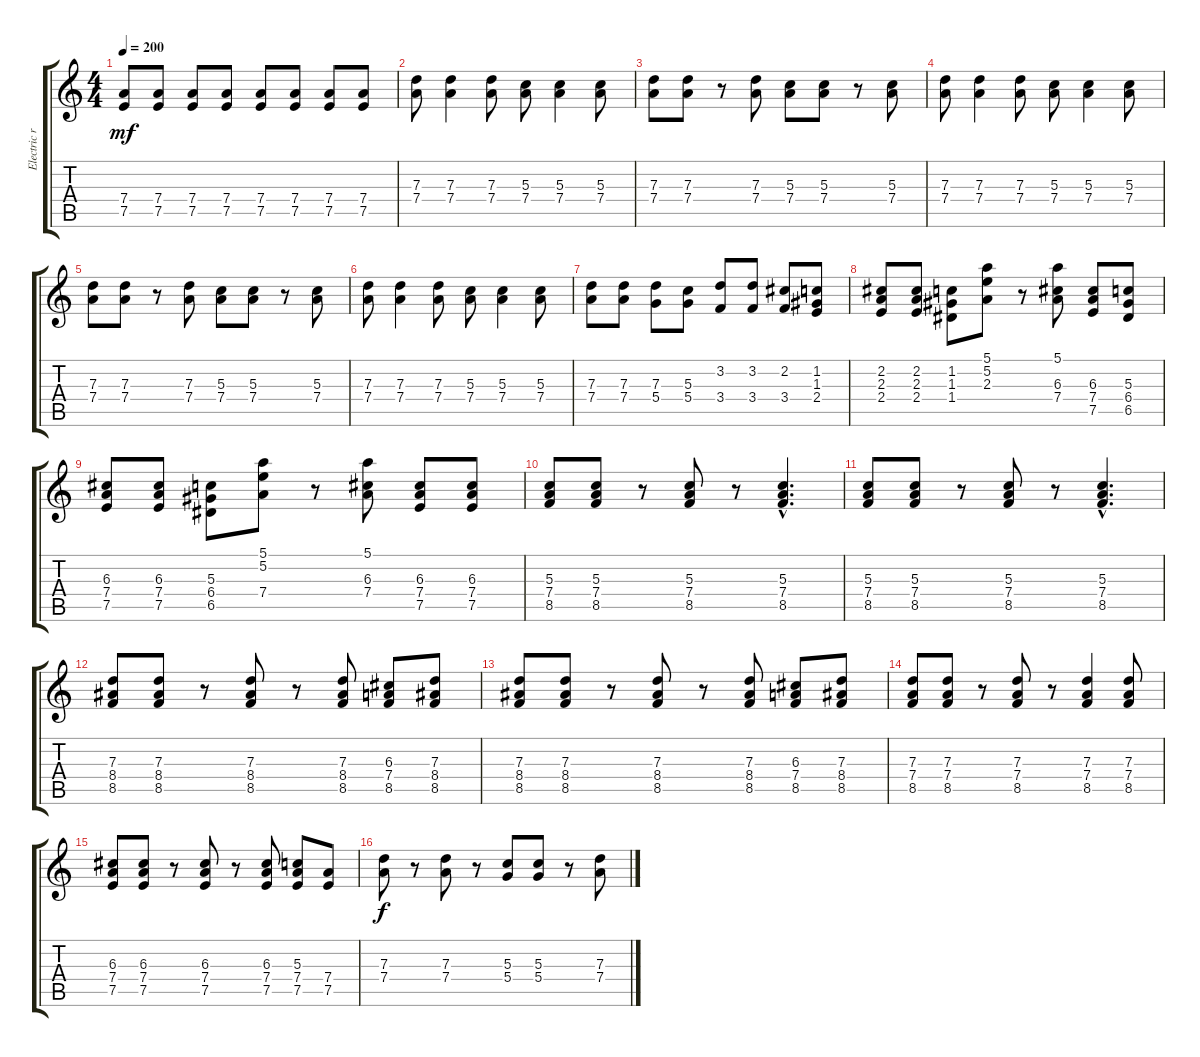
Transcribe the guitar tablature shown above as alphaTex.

\track ("Electric rhythm" "Electric r") {instrument electricguitarclean}
\staff {score tabs}
\tuning (E4 B3 G3 D3 A2 E2) {hide}
\ts (4 4)
\tempo 200
\clef g2
\ks c
(7.4 7.5).8{dy mf} (7.4 7.5).8 (7.4 7.5).8 (7.4 7.5).8 (7.4 7.5).8 (7.4 7.5).8 (7.4 7.5).8 (7.4 7.5).8 |
(7.3 7.4).8 (7.3 7.4).4 (7.3 7.4).8 (5.3 7.4).8 (5.3 7.4).4 (5.3 7.4).8 |
(7.3 7.4).8 (7.3 7.4).8 r.8 (7.3 7.4).8 (5.3 7.4).8 (5.3 7.4).8 r.8 (5.3 7.4).8 |
(7.3 7.4).8 (7.3 7.4).4 (7.3 7.4).8 (5.3 7.4).8 (5.3 7.4).4 (5.3 7.4).8 |
(7.3 7.4).8 (7.3 7.4).8 r.8 (7.3 7.4).8 (5.3 7.4).8 (5.3 7.4).8 r.8 (5.3 7.4).8 |
(7.3 7.4).8 (7.3 7.4).4 (7.3 7.4).8 (5.3 7.4).8 (5.3 7.4).4 (5.3 7.4).8 |
(7.3 7.4).8 (7.3 7.4).8 (7.3 5.4).8 (5.3 5.4).8 (3.2 3.4).8 (3.2 3.4).8 (2.2 3.4).8 (1.2 1.3 2.4).8 |
(2.2 2.3 2.4).8 (2.2 2.3 2.4).8 (1.2 1.3 1.4).8 (5.1 5.2 2.3).8 r.8 (5.1 6.3 7.4).8 (6.3 7.4 7.5).8 (5.3 6.4 6.5).8 |
(6.3 7.4 7.5).8 (6.3 7.4 7.5).8 (5.3 6.4 6.5).8 (5.1 5.2 7.4).8 r.8 (5.1 6.3 7.4).8 (6.3 7.4 7.5).8 (6.3 7.4 7.5).8 |
(5.3 7.4 8.5).8 (5.3 7.4 8.5).8 r.8 (5.3 7.4 8.5).8 r.8 (5.3{hac} 7.4{hac} 8.5{hac}).4{d} |
(5.3 7.4 8.5).8 (5.3 7.4 8.5).8 r.8 (5.3 7.4 8.5).8 r.8 (5.3{hac} 7.4{hac} 8.5{hac}).4{d} |
(7.3 8.4 8.5).8 (7.3 8.4 8.5).8 r.8 (7.3 8.4 8.5).8 r.8 (7.3 8.4 8.5).8 (6.3 7.4 8.5).8 (7.3 8.4 8.5).8 |
(7.3 8.4 8.5).8 (7.3 8.4 8.5).8 r.8 (7.3 8.4 8.5).8 r.8 (7.3 8.4 8.5).8 (6.3 7.4 8.5).8 (7.3 8.4 8.5).8 |
(7.3 7.4 8.5).8 (7.3 7.4 8.5).8 r.8 (7.3 7.4 8.5).8 r.8 (7.3 7.4 8.5).4 (7.3 7.4 8.5).8 |
(6.3 7.4 7.5).8 (6.3 7.4 7.5).8 r.8 (6.3 7.4 7.5).8 r.8 (6.3 7.4 7.5).8 (5.3 7.4 7.5).8 (7.4 7.5).8 |
(7.3 7.4).8{dy f} r.8 (7.3 7.4).8 r.8 (5.3 5.4).8 (5.3 5.4).8 r.8 (7.3 7.4).8
